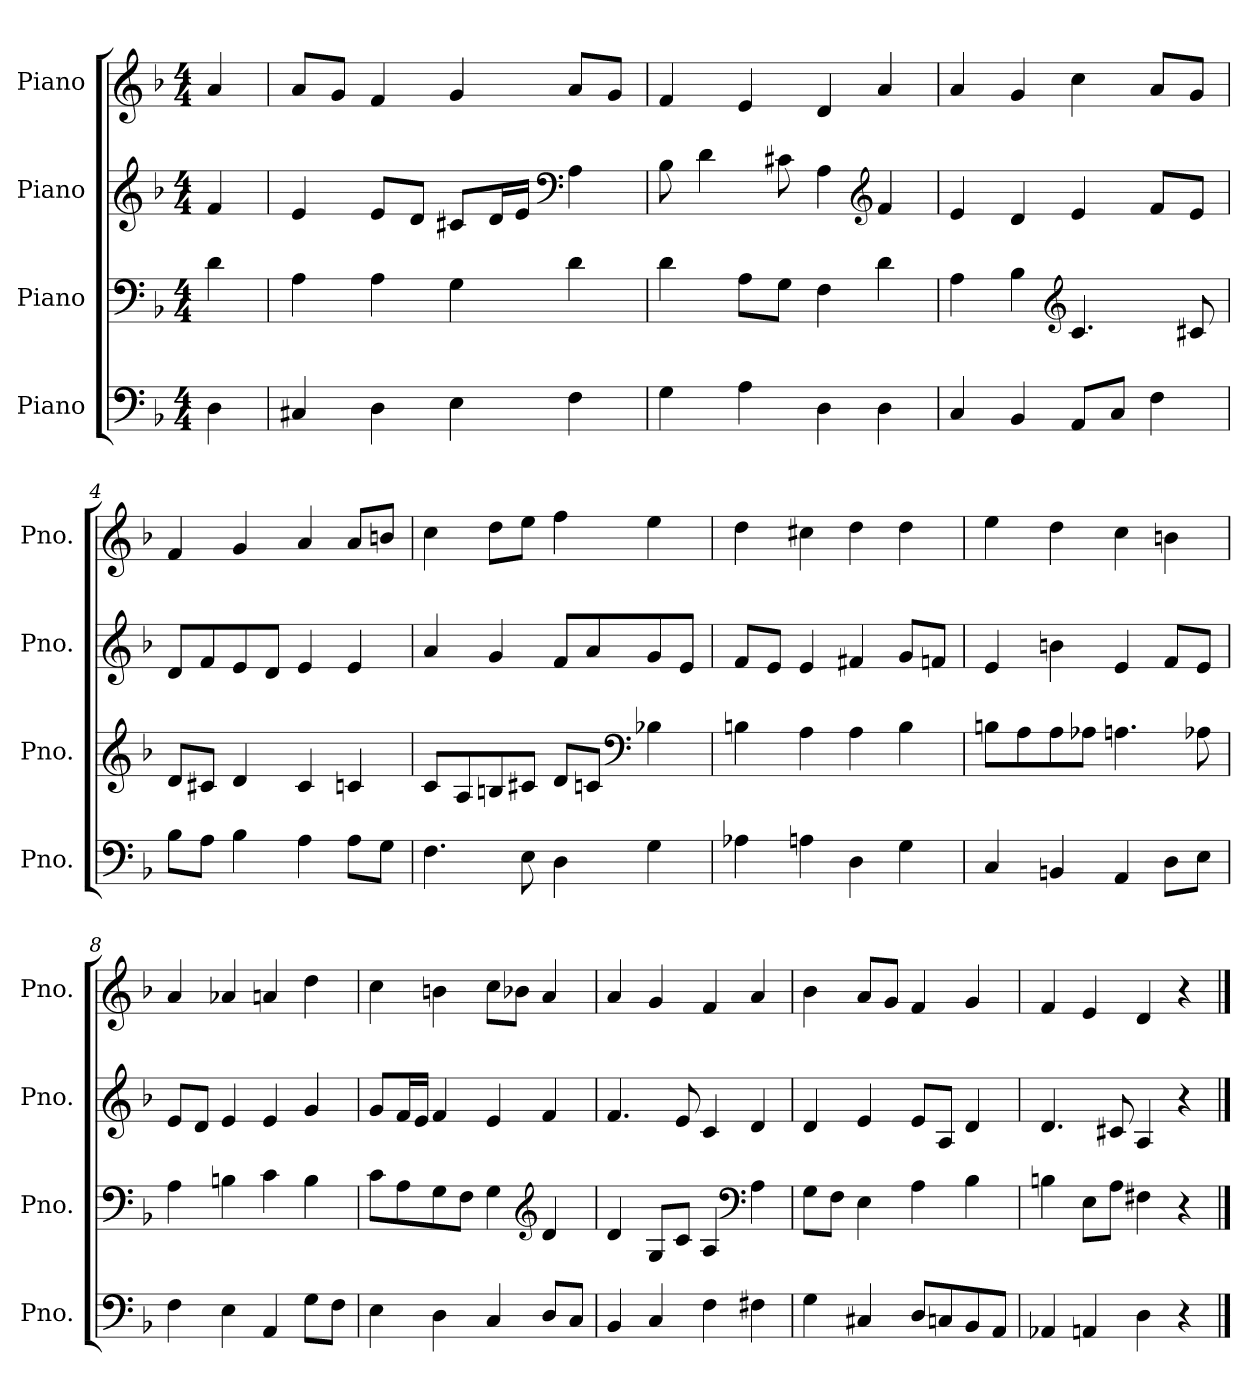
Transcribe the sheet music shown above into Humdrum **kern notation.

**kern	**kern	**kern	**kern
*part4	*part3	*part2	*part1
*staff4	*staff3	*staff2	*staff1
*I"Piano	*I"Piano	*I"Piano	*I"Piano
*I'Pno.	*I'Pno.	*I'Pno.	*I'Pno.
*clefF4	*clefF4	*clefG2	*clefG2
*k[b-]	*k[b-]	*k[b-]	*k[b-]
*M4/4	*M4/4	*M4/4	*M4/4
*MM96	*MM96	*MM96	*MM96
=	=	=	=
4D\	4d\	4f/	4a/
=1	=1	=1	=1
4C#X/	4A\	4e/	8a/L
.	.	.	8g/J
4D\	4A\	8e/L	4f/
.	.	8d/J	.
4E\	4G\	8c#X/L	4g/
.	.	16d/L	.
.	.	16e/JJ	.
*	*	*clefF4	*
4F\	4d\	4A\	8a/L
.	.	.	8g/J
=2	=2	=2	=2
4G\	4d\	8B-\	4f/
.	.	4d\	.
4A\	8A\L	.	4e/
.	8G\J	8c#X\	.
4D\	4F\	4A\	4d/
*	*	*clefG2	*
4D\	4d\	4f/	4a/
=3	=3	=3	=3
4C/	4A\	4e/	4a/
4BB-/	4B-\	4d/	4g/
*	*clefG2	*	*
8AA/L	4.c/	4e/	4cc\
8C/J	.	.	.
4F\	.	8f/L	8a/L
.	8c#X/	8e/J	8g/J
=4	=4	=4	=4
8B-\L	8d/L	8d/L	4f/
8A\J	8c#X/J	8f/	.
4B-\	4d/	8e/	4g/
.	.	8d/J	.
4A\	4c#/	4e/	4a/
8A\L	4cn/	4e/	8a/L
8G\J	.	.	8bn/J
!!LO:LB:g=z
=5	=5	=5	=5
4.F\	8c/L	4a/	4cc\
.	8A/	.	.
.	8Bn/	4g/	8dd\L
8E\	8c#X/J	.	8ee\J
4D\	8d/L	8f/L	4ff\
.	8cn/J	8a/	.
*	*clefF4	*	*
4G\	4B-X\	8g/	4ee\
.	.	8e/J	.
=6	=6	=6	=6
4A-X\	4Bn\	8f/L	4dd\
.	.	8e/J	.
4An\	4A\	4e/	4cc#X\
4D\	4A\	4f#X/	4dd\
4G\	4B\	8g/L	4dd\
.	.	8fn/J	.
=7	=7	=7	=7
4C/	8Bn\L	4e/	4ee\
.	8A\	.	.
4BBn/	8A\	4bn\	4dd\
.	8A-X\J	.	.
4AA/	4.An\	4e/	4cc\
8D\L	.	8f/L	4bn\
8E\J	8A-X\	8e/J	.
=8	=8	=8	=8
4F\	4A\	8e/L	4a/
.	.	8d/J	.
4E\	4Bn\	4e/	4a-X/
4AA/	4c\	4e/	4an/
8G\L	4B\	4g/	4dd\
8F\J	.	.	.
!!LO:LB:g=z
=9	=9	=9	=9
4E\	8c\L	8g/L	4cc\
.	8A\	16f/L	.
.	.	16e/JJ	.
4D\	8G\	4f/	4bn\
.	8F\J	.	.
4C/	4G\	4e/	8cc\L
.	.	.	8b-X\J
*	*clefG2	*	*
8D/L	4d/	4f/	4a/
8C/J	.	.	.
=10	=10	=10	=10
4BB-/	4d/	4.f/	4a/
4C/	8G/L	.	4g/
.	8c/J	8e/	.
4F\	4A/	4c/	4f/
*	*clefF4	*	*
4F#X\	4A\	4d/	4a/
=11	=11	=11	=11
4G\	8G\L	4d/	4b-\
.	8F\J	.	.
4C#X/	4E\	4e/	8a/L
.	.	.	8g/J
8D/L	4A\	8e/L	4f/
8Cn/	.	8A/J	.
8BB-/	4B-\	4d/	4g/
8AA/J	.	.	.
=12	=12	=12	=12
4AA-X/	4Bn\	4.d/	4f/
4AAn/	8E\L	.	4e/
.	8A\J	8c#X/	.
4D\	4F#X\	4A/	4d/
4r	4r	4r	4r
==	==	==	==
*-	*-	*-	*-
